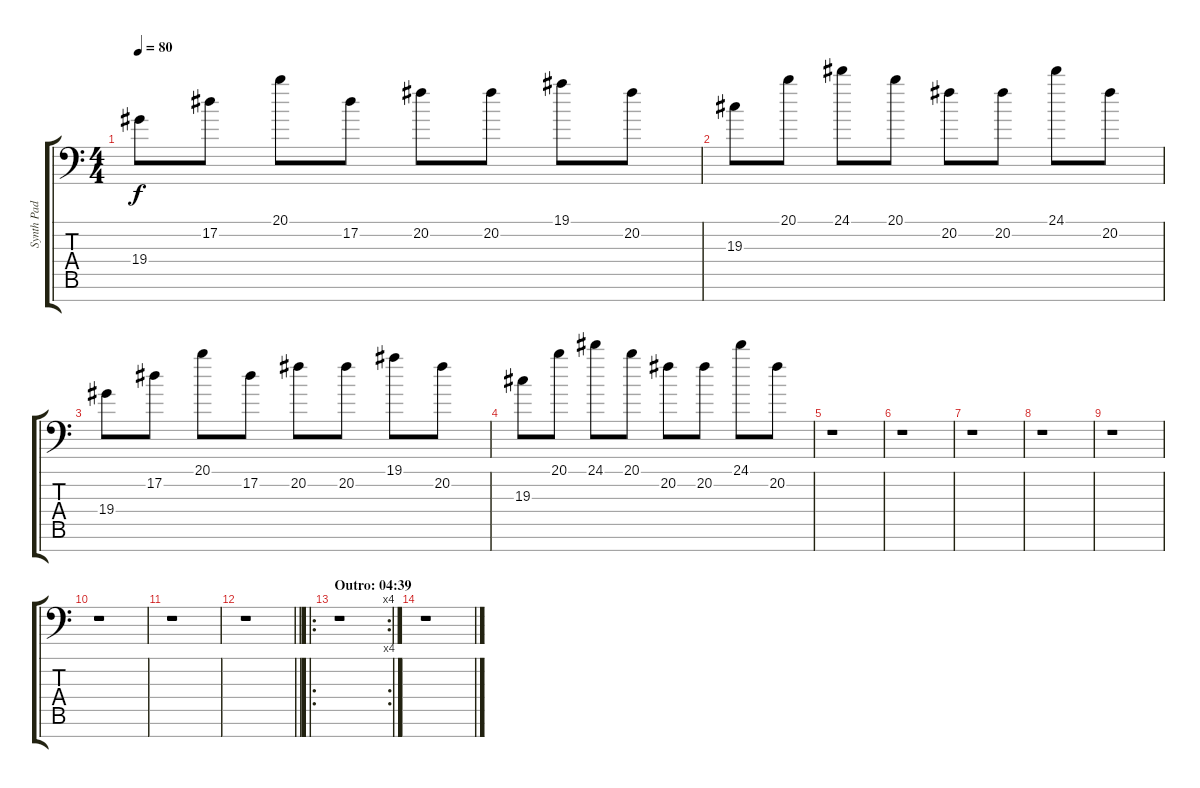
\track ("Synth Pad (Warm)/Music Box" "Synth Pad ") {instrument pad2warm}
\staff {score tabs}
\tuning (Eb4 Bb3 Gb3 Db3 Ab2 Eb2 Eb1) {hide}
\ts (4 4)
\tempo 80
\clef f4
\ks c
19.4.8{dy f} 17.2.8 20.1.8 17.2.8 20.2.8 20.2.8 19.1.8 20.2.8 |
19.3.8 20.1.8 24.1.8 20.1.8 20.2.8 20.2.8 24.1.8 20.2.8 |
19.4.8 17.2.8 20.1.8 17.2.8 20.2.8 20.2.8 19.1.8 20.2.8 |
19.3.8 20.1.8 24.1.8 20.1.8 20.2.8 20.2.8 24.1.8 20.2.8 |
r.1 |
r.1 |
r.1 |
r.1 |
r.1 |
r.1 |
r.1 |
\barLineRight lightlight
r.1 |
\ro
\rc 4
\section ("" "Outro: 04:39")
r.1 |
r.1
